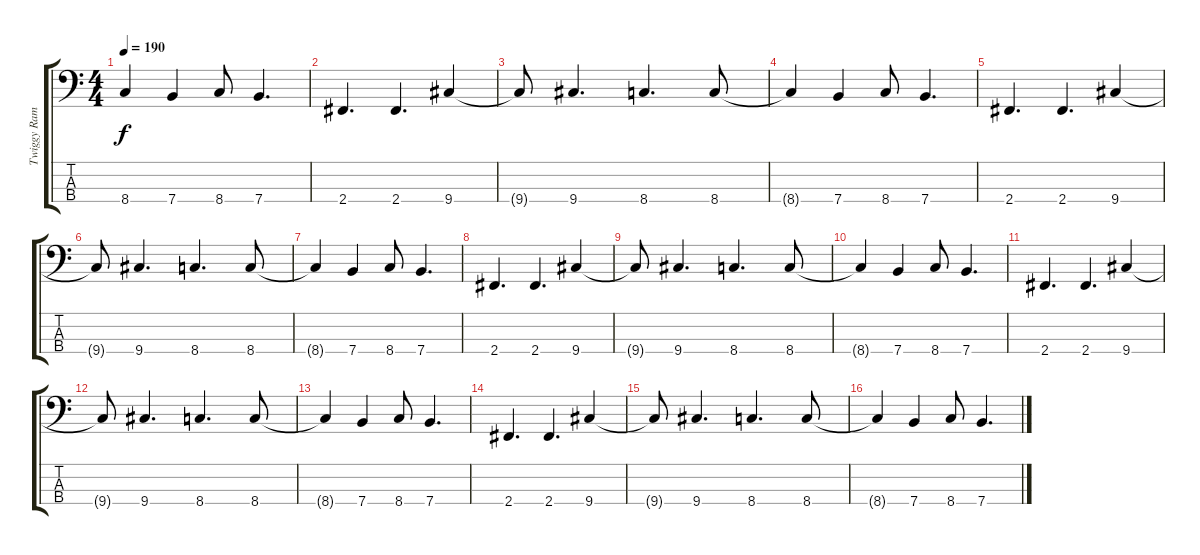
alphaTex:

\track ("Twiggy Ramirez" "Twiggy Ram") {instrument electricbassfinger}
\staff {score tabs}
\tuning (G2 D2 A1 E1) {hide}
\ts (4 4)
\tempo 190
\clef f4
\ks c
8.4{t}.4{dy f} 7.4.4 8.4.8 7.4.4{d} |
2.4.4{d} 2.4.4{d} 9.4.4 |
9.4{t}.8 9.4.4{d} 8.4.4{d} 8.4.8 |
8.4{t}.4 7.4.4 8.4.8 7.4.4{d} |
2.4.4{d} 2.4.4{d} 9.4.4 |
9.4{t}.8 9.4.4{d} 8.4.4{d} 8.4.8 |
8.4{t}.4 7.4.4 8.4.8 7.4.4{d} |
2.4.4{d} 2.4.4{d} 9.4.4 |
9.4{t}.8 9.4.4{d} 8.4.4{d} 8.4.8 |
8.4{t}.4 7.4.4 8.4.8 7.4.4{d} |
2.4.4{d} 2.4.4{d} 9.4.4 |
9.4{t}.8 9.4.4{d} 8.4.4{d} 8.4.8 |
8.4{t}.4 7.4.4 8.4.8 7.4.4{d} |
2.4.4{d} 2.4.4{d} 9.4.4 |
9.4{t}.8 9.4.4{d} 8.4.4{d} 8.4.8 |
8.4{t}.4 7.4.4 8.4.8 7.4.4{d}
